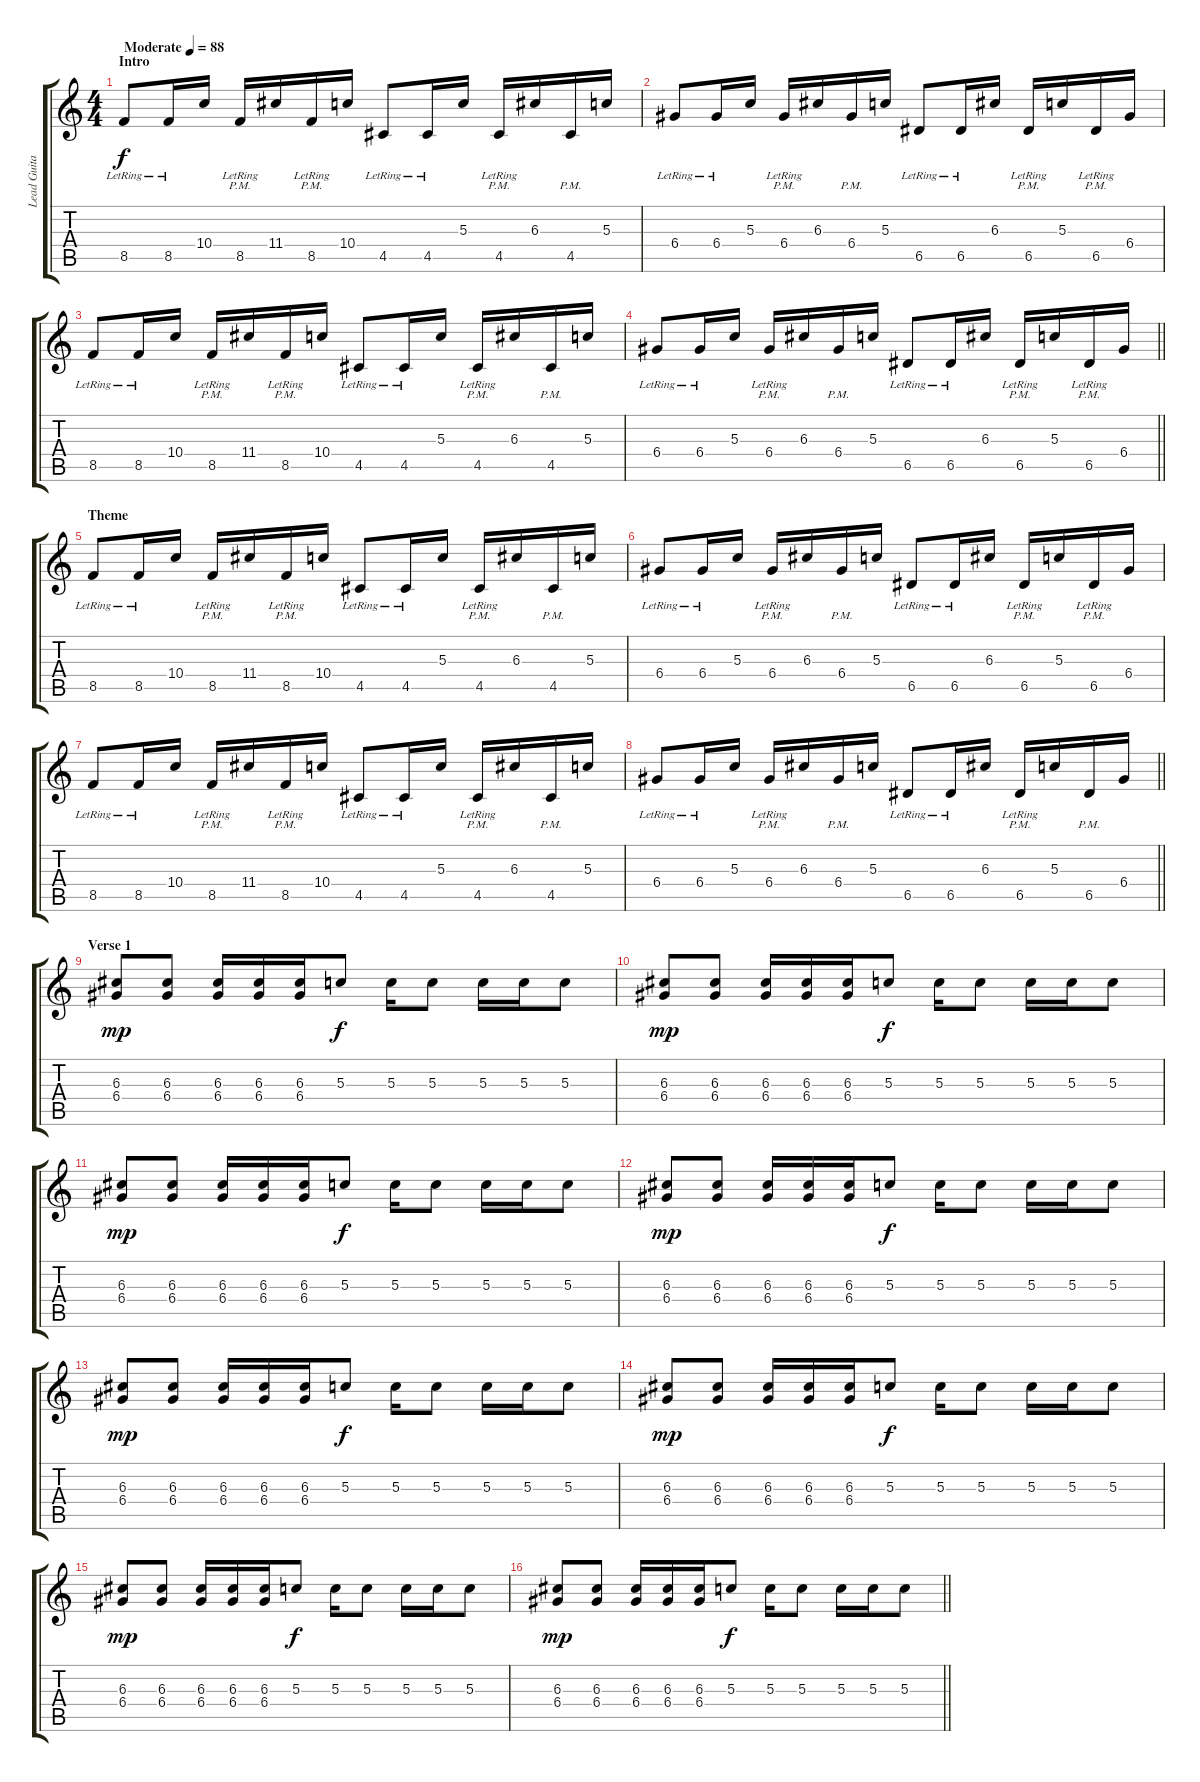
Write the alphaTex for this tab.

\track ("Lead Guitar" "Lead Guita") {instrument distortionguitar}
\staff {score tabs}
\tuning (E4 B3 G3 D3 A2 D2) {hide}
\ts (4 4)
\section ("" "Intro")
\tempo (88 "Moderate")
\clef g2
\ks c
8.5{lr}.8{dy f instrument distortionguitar} 8.5{lr}.16 10.4.16 8.5{pm lr}.16 11.4.16 8.5{pm lr}.16 10.4.16 4.5{lr}.8 4.5{lr}.16 5.3.16 4.5{pm lr}.16 6.3.16 4.5{pm}.16 5.3.16 |
6.4{lr}.8 6.4{lr}.16 5.3.16 6.4{pm lr}.16 6.3.16 6.4{pm}.16 5.3.16 6.5{lr}.8 6.5{lr}.16 6.3.16 6.5{pm lr}.16 5.3.16 6.5{pm lr}.16 6.4.16 |
8.5{lr}.8 8.5{lr}.16 10.4.16 8.5{pm lr}.16 11.4.16 8.5{pm lr}.16 10.4.16 4.5{lr}.8 4.5{lr}.16 5.3.16 4.5{pm lr}.16 6.3.16 4.5{pm}.16 5.3.16 |
\barLineRight lightlight
6.4{lr}.8 6.4{lr}.16 5.3.16 6.4{pm lr}.16 6.3.16 6.4{pm}.16 5.3.16 6.5{lr}.8 6.5{lr}.16{volume 11} 6.3.16 6.5{pm lr}.16 5.3.16 6.5{pm lr}.16 6.4.16 |
\section ("" "Theme")
8.5{lr}.8 8.5{lr}.16 10.4.16 8.5{pm lr}.16 11.4.16 8.5{pm lr}.16 10.4.16 4.5{lr}.8 4.5{lr}.16 5.3.16 4.5{pm lr}.16 6.3.16 4.5{pm}.16 5.3.16 |
6.4{lr}.8 6.4{lr}.16 5.3.16 6.4{pm lr}.16 6.3.16 6.4{pm}.16 5.3.16 6.5{lr}.8 6.5{lr}.16 6.3.16 6.5{pm lr}.16 5.3.16 6.5{pm lr}.16 6.4.16 |
8.5{lr}.8 8.5{lr}.16 10.4.16 8.5{pm lr}.16 11.4.16 8.5{pm lr}.16 10.4.16 4.5{lr}.8 4.5{lr}.16 5.3.16 4.5{pm lr}.16 6.3.16 4.5{pm}.16 5.3.16 |
\barLineRight lightlight
6.4{lr}.8 6.4{lr}.16 5.3.16 6.4{pm lr}.16 6.3.16 6.4{pm}.16 5.3.16 6.5{lr}.8 6.5{lr}.16 6.3.16 6.5{pm lr}.16 5.3.16 6.5{pm}.16 6.4.16 |
\section ("" "Verse 1")
(6.3 6.4).8{dy mp volume 9 instrument acousticguitarsteel} (6.3 6.4).8 (6.3 6.4).16 (6.3 6.4).16 (6.3 6.4).16 5.3.8{dy f} 5.3.16 5.3.8 5.3.16 5.3.16 5.3.8 |
(6.3 6.4).8{dy mp} (6.3 6.4).8 (6.3 6.4).16 (6.3 6.4).16 (6.3 6.4).16 5.3.8{dy f} 5.3.16 5.3.8 5.3.16 5.3.16 5.3.8 |
(6.3 6.4).8{dy mp} (6.3 6.4).8 (6.3 6.4).16 (6.3 6.4).16 (6.3 6.4).16 5.3.8{dy f} 5.3.16 5.3.8 5.3.16 5.3.16 5.3.8 |
(6.3 6.4).8{dy mp} (6.3 6.4).8 (6.3 6.4).16 (6.3 6.4).16 (6.3 6.4).16 5.3.8{dy f} 5.3.16 5.3.8 5.3.16 5.3.16 5.3.8 |
(6.3 6.4).8{dy mp} (6.3 6.4).8 (6.3 6.4).16 (6.3 6.4).16 (6.3 6.4).16 5.3.8{dy f} 5.3.16 5.3.8 5.3.16 5.3.16 5.3.8 |
(6.3 6.4).8{dy mp} (6.3 6.4).8 (6.3 6.4).16 (6.3 6.4).16 (6.3 6.4).16 5.3.8{dy f} 5.3.16 5.3.8 5.3.16 5.3.16 5.3.8 |
(6.3 6.4).8{dy mp} (6.3 6.4).8 (6.3 6.4).16 (6.3 6.4).16 (6.3 6.4).16 5.3.8{dy f} 5.3.16 5.3.8 5.3.16 5.3.16 5.3.8 |
\barLineRight lightlight
(6.3 6.4).8{dy mp} (6.3 6.4).8 (6.3 6.4).16 (6.3 6.4).16 (6.3 6.4).16 5.3.8{dy f} 5.3.16 5.3.8 5.3.16 5.3.16 5.3.8
